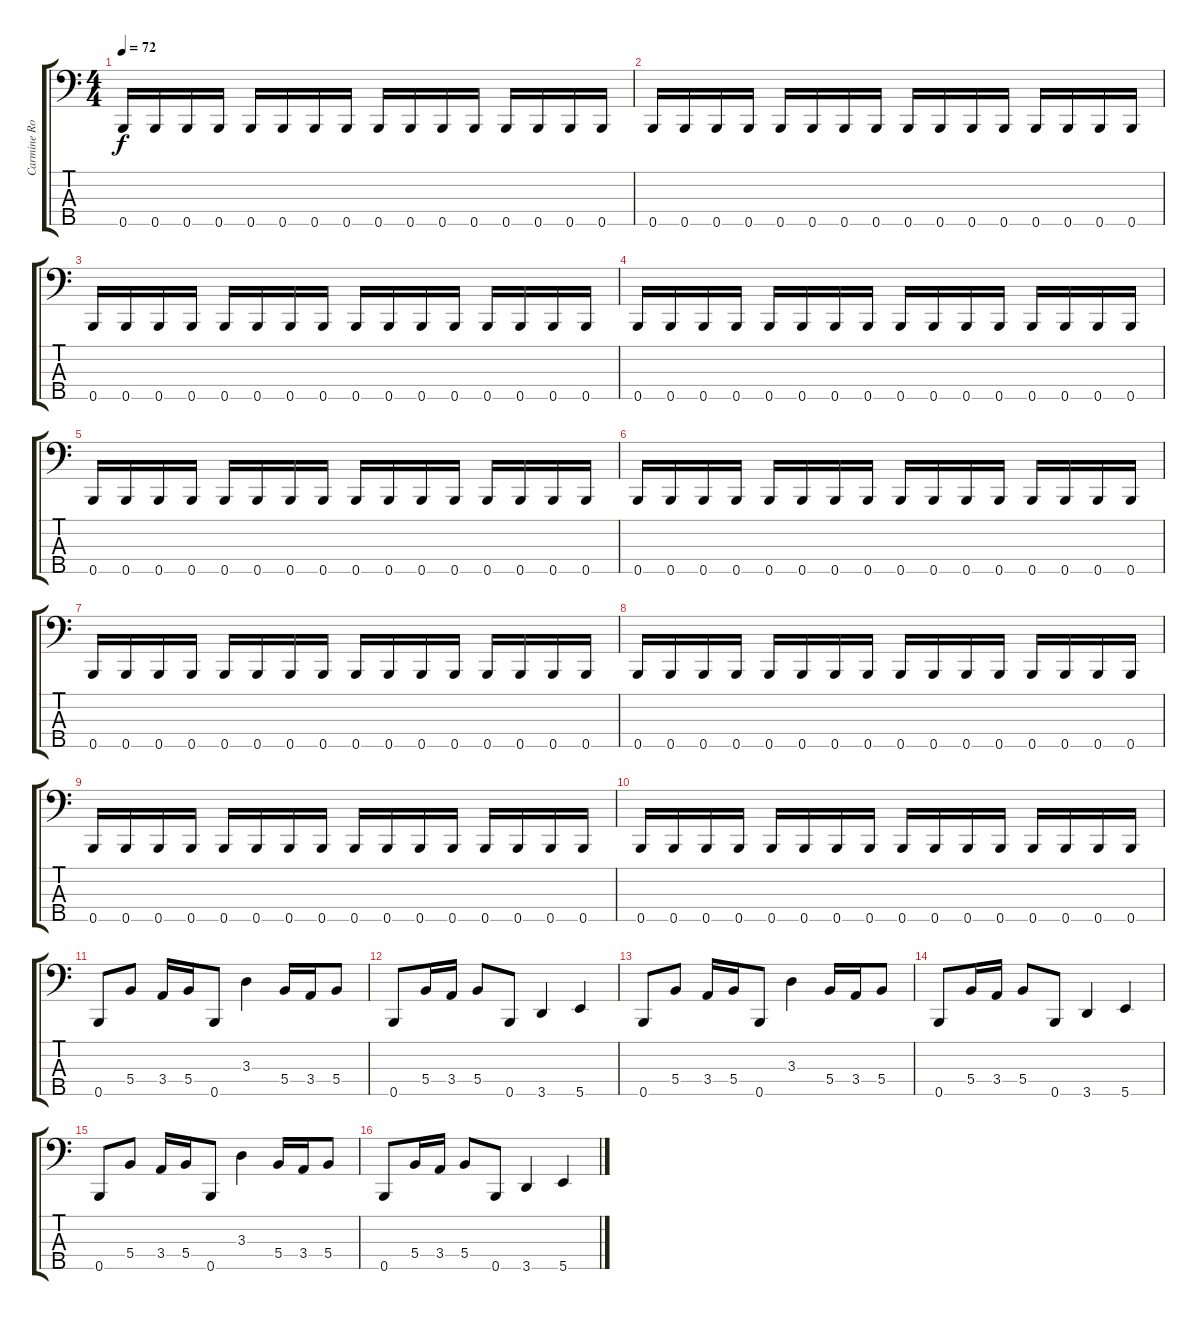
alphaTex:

\track ("Carmine Rojas" "Carmine Ro") {instrument electricbassfinger}
\staff {score tabs}
\tuning (G2 E2 B1 Gb1 B0) {hide}
\ts (4 4)
\tempo 72
\clef f4
\ks c
0.5.16{dy f} 0.5.16 0.5.16 0.5.16 0.5.16 0.5.16 0.5.16 0.5.16 0.5.16 0.5.16 0.5.16 0.5.16 0.5.16 0.5.16 0.5.16 0.5.16 |
0.5.16 0.5.16 0.5.16 0.5.16 0.5.16 0.5.16 0.5.16 0.5.16 0.5.16 0.5.16 0.5.16 0.5.16 0.5.16 0.5.16 0.5.16 0.5.16 |
0.5.16 0.5.16 0.5.16 0.5.16 0.5.16 0.5.16 0.5.16 0.5.16 0.5.16 0.5.16 0.5.16 0.5.16 0.5.16 0.5.16 0.5.16 0.5.16 |
0.5.16 0.5.16 0.5.16 0.5.16 0.5.16 0.5.16 0.5.16 0.5.16 0.5.16 0.5.16 0.5.16 0.5.16 0.5.16 0.5.16 0.5.16 0.5.16 |
0.5.16 0.5.16 0.5.16 0.5.16 0.5.16 0.5.16 0.5.16 0.5.16 0.5.16 0.5.16 0.5.16 0.5.16 0.5.16 0.5.16 0.5.16 0.5.16 |
0.5.16 0.5.16 0.5.16 0.5.16 0.5.16 0.5.16 0.5.16 0.5.16 0.5.16 0.5.16 0.5.16 0.5.16 0.5.16 0.5.16 0.5.16 0.5.16 |
0.5.16 0.5.16 0.5.16 0.5.16 0.5.16 0.5.16 0.5.16 0.5.16 0.5.16 0.5.16 0.5.16 0.5.16 0.5.16 0.5.16 0.5.16 0.5.16 |
0.5.16 0.5.16 0.5.16 0.5.16 0.5.16 0.5.16 0.5.16 0.5.16 0.5.16 0.5.16 0.5.16 0.5.16 0.5.16 0.5.16 0.5.16 0.5.16 |
0.5.16 0.5.16 0.5.16 0.5.16 0.5.16 0.5.16 0.5.16 0.5.16 0.5.16 0.5.16 0.5.16 0.5.16 0.5.16 0.5.16 0.5.16 0.5.16 |
0.5.16 0.5.16 0.5.16 0.5.16 0.5.16 0.5.16 0.5.16 0.5.16 0.5.16 0.5.16 0.5.16 0.5.16 0.5.16 0.5.16 0.5.16 0.5.16 |
0.5.8 5.4.8 3.4.16 5.4.16 0.5.8 3.3.4 5.4.16 3.4.16 5.4.8 |
0.5.8 5.4.16 3.4.16 5.4.8 0.5.8 3.5.4 5.5.4 |
0.5.8 5.4.8 3.4.16 5.4.16 0.5.8 3.3.4 5.4.16 3.4.16 5.4.8 |
0.5.8 5.4.16 3.4.16 5.4.8 0.5.8 3.5.4 5.5.4 |
0.5.8 5.4.8 3.4.16 5.4.16 0.5.8 3.3.4 5.4.16 3.4.16 5.4.8 |
0.5.8 5.4.16 3.4.16 5.4.8 0.5.8 3.5.4 5.5.4
